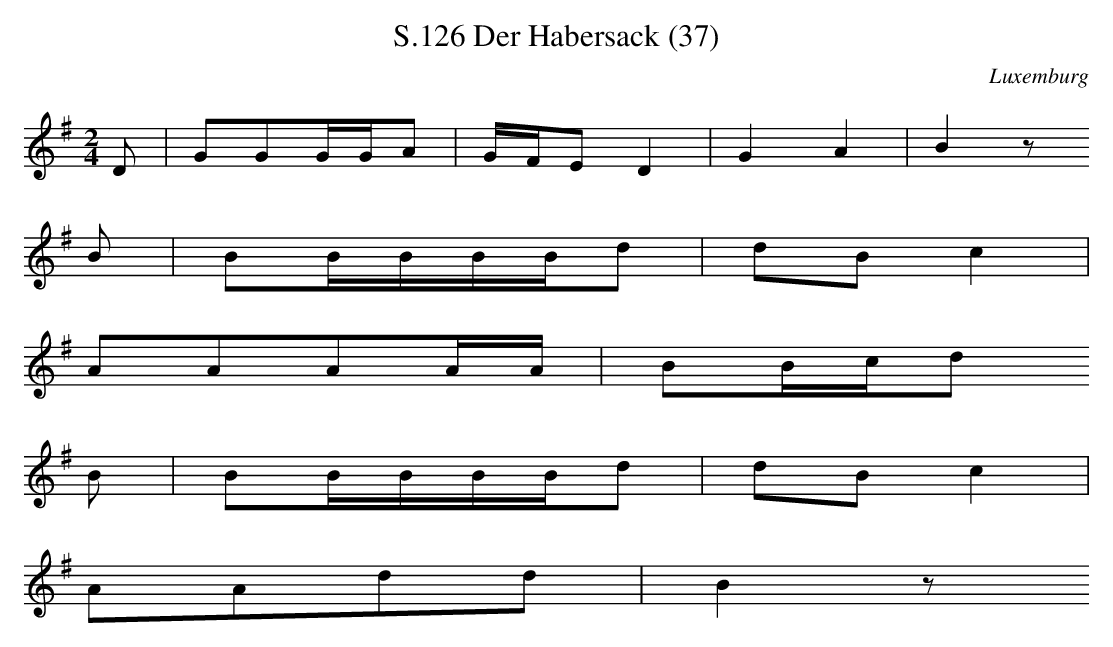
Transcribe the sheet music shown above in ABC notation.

X:1
T: Der Habersack (37), S.126
O: Luxemburg
M: 2/4
L: 1/16
K: G
D2 | G2G2GGA2 | GFE2D4 | G4A4 | B4z2
B2 | B2BBBBd2 | d2B2c4 |
A2A2A2AA | B2Bcd2
B2 | B2BBBBd2 | d2B2c4 |
A2A2d2d2 | B4z2
